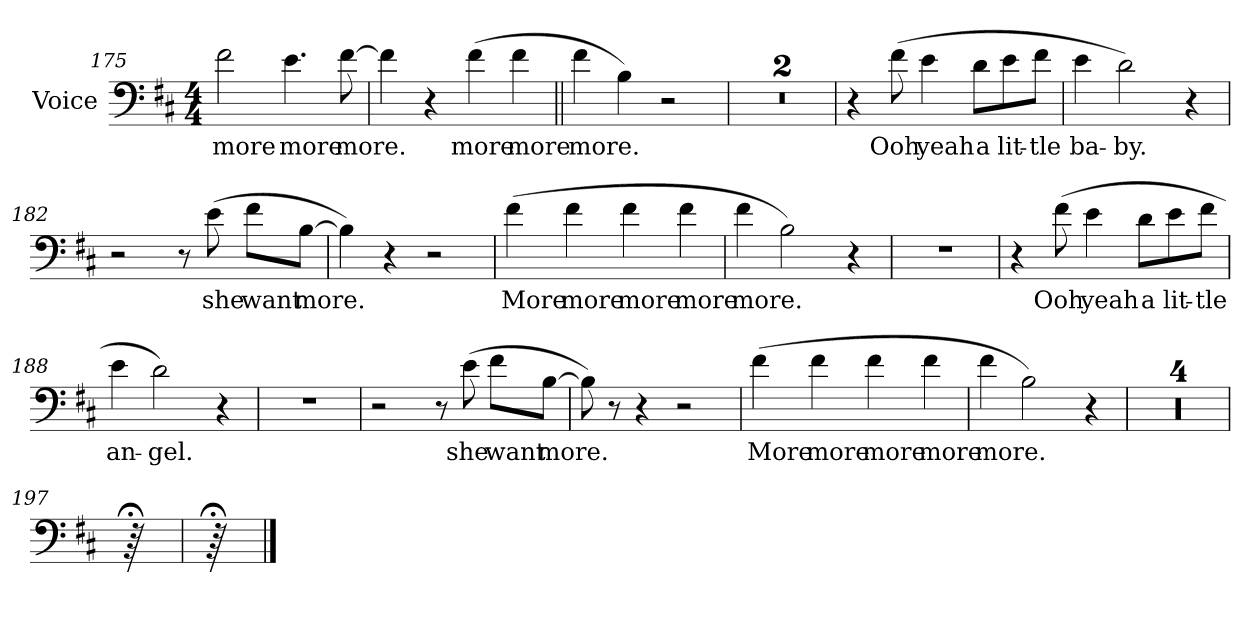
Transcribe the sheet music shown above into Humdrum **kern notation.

**kern	**text
*part1	*part1
*staff1	*staff1
*I"Voice	*
*I'Voice	*
*clefF4	*
*k[f#c#]	*
*b:	*
*M4/4	*
=175	=175
!	!LO:LY:b:color=#000000
2f#i\	more
!	!LO:LY:b:color=#000000
4.ei\	more
!	!LO:LY:b:color=#000000
[8f#i\	more.
!!LO:LB:g=z
=176	=176
4f#i\]	.
4r	.
!	!LO:LY:b:color=#000000
(4f#i\	more
!	!LO:LY:b:color=#000000
4f#i\	more
=177||	=177||
!	!LO:LY:b:color=#000000
4f#i\	more.
4Bi\)	.
2r	.
=178	=178
1r	.
=179	=179
1r	.
=180	=180
4r	.
!	!LO:LY:b:color=#000000
(8f#i\	Ooh
!	!LO:LY:b:color=#000000
4ei\	yeah
!	!LO:LY:b:color=#000000
8di\L	a
!	!LO:LY:b:color=#000000
8ei\	lit-
!	!LO:LY:b:color=#000000
8f#i\J	-tle
=181	=181
!	!LO:LY:b:color=#000000
4ei\	ba-
!	!LO:LY:b:color=#000000
2di\)	-by.
4r	.
!!LO:LB:g=z
=182	=182
2r	.
8r	.
!	!LO:LY:b:color=#000000
(8ei\	she
!	!LO:LY:b:color=#000000
8f#i\L	want
!	!LO:LY:b:color=#000000
[8Bi\J	more.
=183	=183
4Bi\])	.
4r	.
2r	.
=184	=184
!	!LO:LY:b:color=#000000
(4f#i\	More
!	!LO:LY:b:color=#000000
4f#i\	more
!	!LO:LY:b:color=#000000
4f#i\	more
!	!LO:LY:b:color=#000000
4f#i\	more
=185	=185
!	!LO:LY:b:color=#000000
4f#i\	more.
2Bi\)	.
4r	.
=186	=186
1r	.
!!LO:LB:g=z
=187	=187
4r	.
!	!LO:LY:b:color=#000000
(8f#i\	Ooh
!	!LO:LY:b:color=#000000
4ei\	yeah
!	!LO:LY:b:color=#000000
8di\L	a
!	!LO:LY:b:color=#000000
8ei\	lit-
!	!LO:LY:b:color=#000000
8f#i\J	-tle
=188	=188
!	!LO:LY:b:color=#000000
4ei\	an-
!	!LO:LY:b:color=#000000
2di\)	-gel.
4r	.
=189	=189
1r	.
=190	=190
2r	.
8r	.
!	!LO:LY:b:color=#000000
(8ei\	she
!	!LO:LY:b:color=#000000
8f#i\L	want
!	!LO:LY:b:color=#000000
[8Bi\J	more.
=191	=191
8Bi\])	.
8r	.
4r	.
2r	.
!!LO:LB:g=z
=192	=192
!	!LO:LY:b:color=#000000
(4f#i\	More
!	!LO:LY:b:color=#000000
4f#i\	more
!	!LO:LY:b:color=#000000
4f#i\	more
!	!LO:LY:b:color=#000000
4f#i\	more
=193	=193
!	!LO:LY:b:color=#000000
4f#i\	more.
2Bi\)	.
4r	.
=194	=194
1r	.
=195	=195
1r	.
=196	=196
1r	.
=197	=197
1r	.
=197X1	=197X1
64r;<	.
=197X2	=197X2
64r;<	.
==	==
*-	*-
